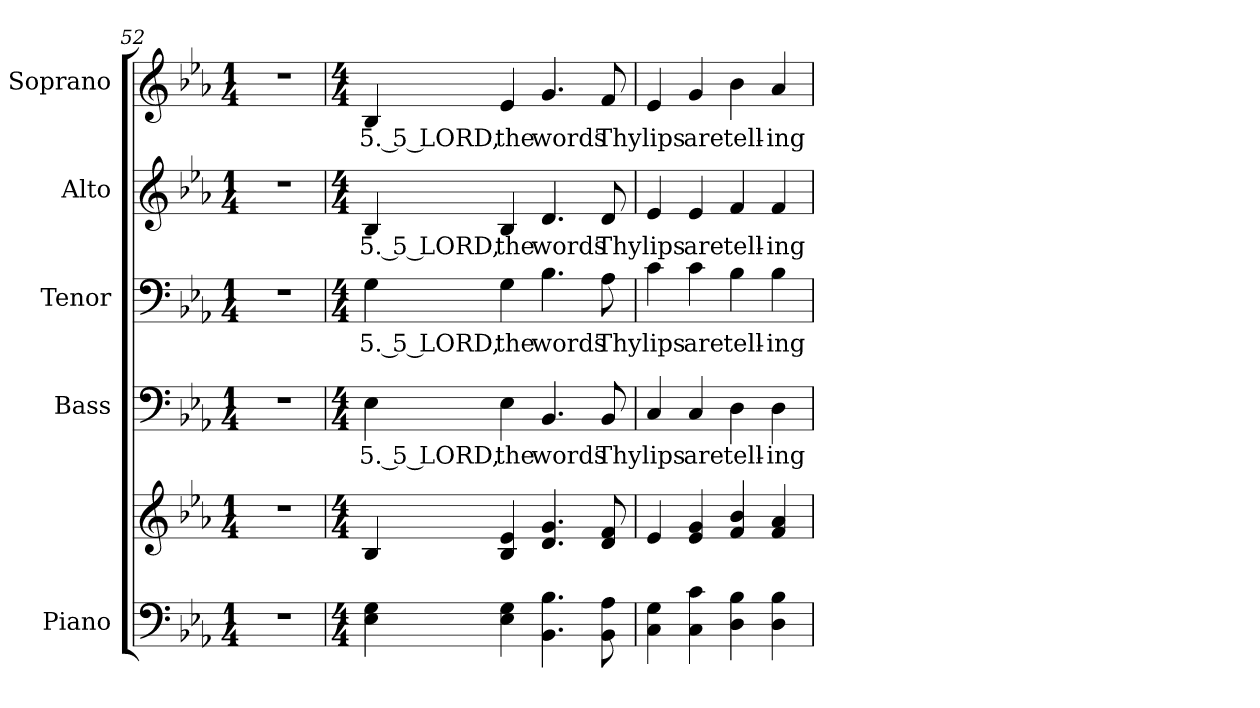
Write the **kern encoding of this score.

**kern	**kern	**kern	**text	**kern	**text	**kern	**text	**kern	**text
*part5	*part5	*part4	*part4	*part3	*part3	*part2	*part2	*part1	*part1
*staff6	*staff5	*staff4	*staff4	*staff3	*staff3	*staff2	*staff2	*staff1	*staff1
*I"Piano	*	*I"Bass	*	*I"Tenor	*	*I"Alto	*	*I"Soprano	*
*I'Pno.	*	*I'B.	*	*I'T.	*	*I'A.	*	*I'S.	*
*clefF4	*clefG2	*clefF4	*	*clefF4	*	*clefG2	*	*clefG2	*
*k[b-e-a-]	*k[b-e-a-]	*k[b-e-a-]	*	*k[b-e-a-]	*	*k[b-e-a-]	*	*k[b-e-a-]	*
*E-:	*E-:	*E-:	*	*E-:	*	*E-:	*	*E-:	*
*M1/4	*M1/4	*M1/4	*	*M1/4	*	*M1/4	*	*M1/4	*
=52	=52	=52	=52	=52	=52	=52	=52	=52	=52
!LO:N:vis=1	!LO:N:vis=1	!LO:N:vis=1	!	!LO:N:vis=1	!	!LO:N:vis=1	!	!LO:N:vis=1	!
4r	4r	4r	.	4r	.	4r	.	4r	.
!!LO:PB:g=z
=53	=53	=53	=53	=53	=53	=53	=53	=53	=53
*M4/4	*M4/4	*M4/4	*	*M4/4	*	*M4/4	*	*M4/4	*
!	!	!	!LO:LY:b:color=#000000	!	!	!	!	!	!
!	!	!	!	!	!LO:LY:b:color=#000000	!	!	!	!
!	!	!	!	!	!	!	!LO:LY:b:color=#000000	!	!
!	!	!	!	!	!	!	!	!	!LO:LY:b:color=#000000
4E-i\ 4Gi	4B-i/	4E-i\	5. 5 LORD,	4Gi\	5. 5 LORD,	4B-i/	5. 5 LORD,	4B-i/	5. 5 LORD,
!	!	!	!LO:LY:b:color=#000000	!	!	!	!	!	!
!	!	!	!	!	!LO:LY:b:color=#000000	!	!	!	!
!	!	!	!	!	!	!	!LO:LY:b:color=#000000	!	!
!	!	!	!	!	!	!	!	!	!LO:LY:b:color=#000000
4E-i\ 4Gi	4B-i/ 4e-i	4E-i\	the	4Gi\	the	4B-i/	the	4e-i/	the
!	!	!	!LO:LY:b:color=#000000	!	!	!	!	!	!
!	!	!	!	!	!LO:LY:b:color=#000000	!	!	!	!
!	!	!	!	!	!	!	!LO:LY:b:color=#000000	!	!
!	!	!	!	!	!	!	!	!	!LO:LY:b:color=#000000
4.BB-i\ 4.B-i	4.di/ 4.gi	4.BB-i/	words	4.B-i\	words	4.di/	words	4.gi/	words
!	!	!	!LO:LY:b:color=#000000	!	!	!	!	!	!
!	!	!	!	!	!LO:LY:b:color=#000000	!	!	!	!
!	!	!	!	!	!	!	!LO:LY:b:color=#000000	!	!
!	!	!	!	!	!	!	!	!	!LO:LY:b:color=#000000
8BB-i\ 8A-i	8di/ 8fi	8BB-i/	Thy	8A-i\	Thy	8di/	Thy	8fi/	Thy
=54	=54	=54	=54	=54	=54	=54	=54	=54	=54
!	!	!	!LO:LY:b:color=#000000	!	!	!	!	!	!
!	!	!	!	!	!LO:LY:b:color=#000000	!	!	!	!
!	!	!	!	!	!	!	!LO:LY:b:color=#000000	!	!
!	!	!	!	!	!	!	!	!	!LO:LY:b:color=#000000
4Ci\ 4Gi	4e-i/	4Ci/	lips	4ci\	lips	4e-i/	lips	4e-i/	lips
!	!	!	!LO:LY:b:color=#000000	!	!	!	!	!	!
!	!	!	!	!	!LO:LY:b:color=#000000	!	!	!	!
!	!	!	!	!	!	!	!LO:LY:b:color=#000000	!	!
!	!	!	!	!	!	!	!	!	!LO:LY:b:color=#000000
4Ci\ 4ci	4e-i/ 4gi	4Ci/	are	4ci\	are	4e-i/	are	4gi/	are
!	!	!	!LO:LY:b:color=#000000	!	!	!	!	!	!
!	!	!	!	!	!LO:LY:b:color=#000000	!	!	!	!
!	!	!	!	!	!	!	!LO:LY:b:color=#000000	!	!
!	!	!	!	!	!	!	!	!	!LO:LY:b:color=#000000
4Di\ 4B-i	4fi/ 4b-i	4Di\	tell-	4B-i\	tell-	4fi/	tell-	4b-i\	tell-
!	!	!	!LO:LY:b:color=#000000	!	!	!	!	!	!
!	!	!	!	!	!LO:LY:b:color=#000000	!	!	!	!
!	!	!	!	!	!	!	!LO:LY:b:color=#000000	!	!
!	!	!	!	!	!	!	!	!	!LO:LY:b:color=#000000
4Di\ 4B-i	4fi/ 4a-i	4Di\	-ing	4B-i\	-ing	4fi/	-ing	4a-i/	-ing
=	=	=	=	=	=	=	=	=	=
*-	*-	*-	*-	*-	*-	*-	*-	*-	*-
